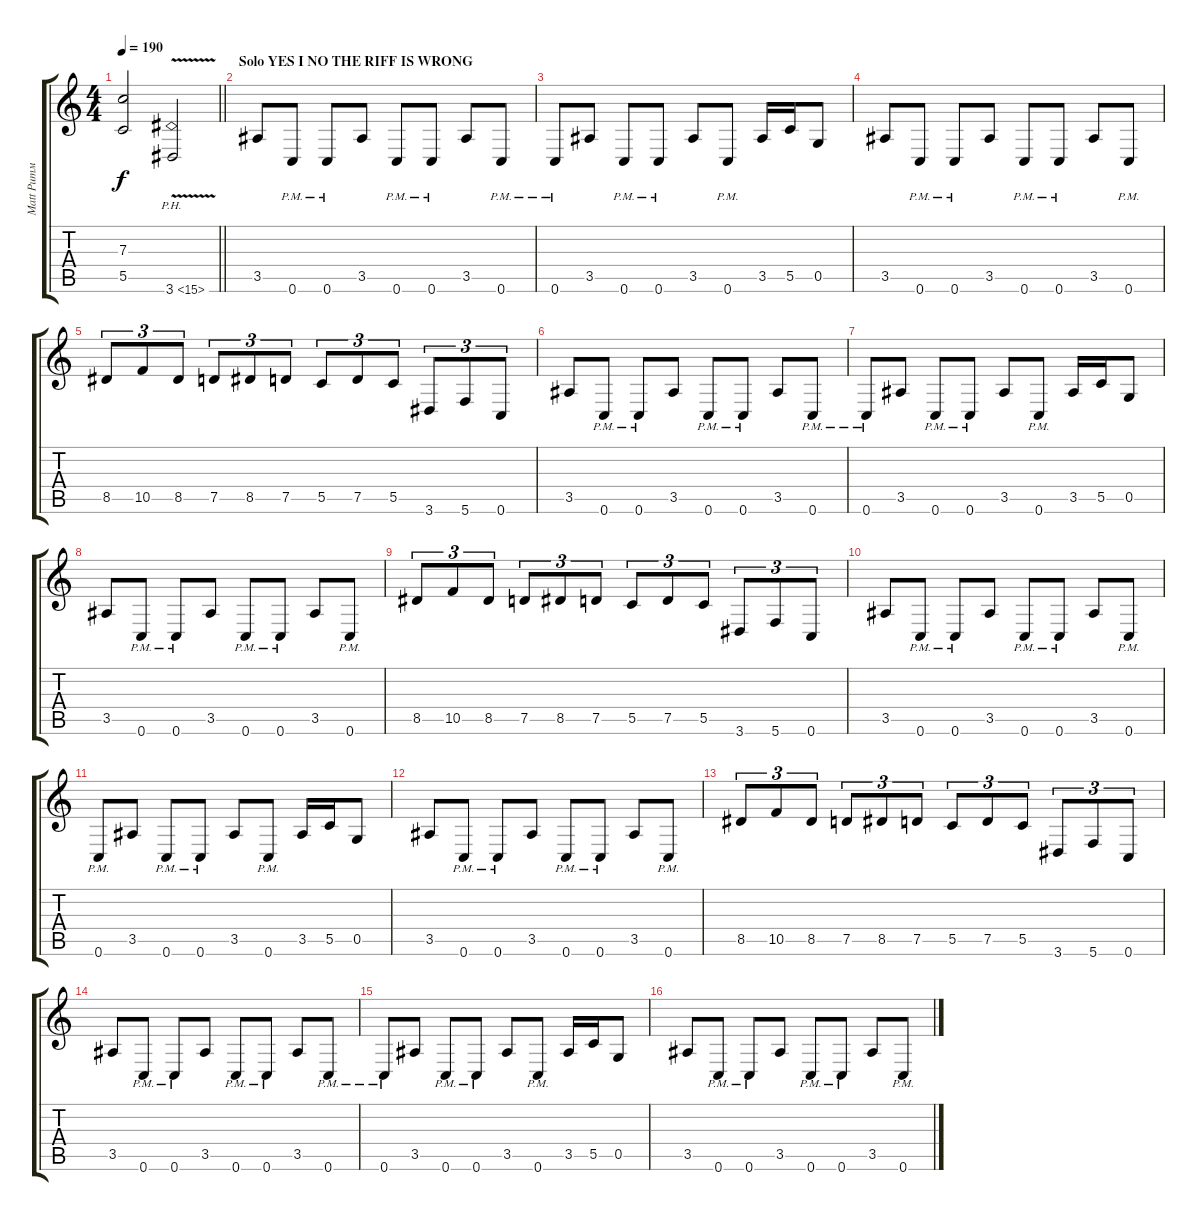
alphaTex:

\track ("Matt Ритм" "Matt Ритм") {instrument distortionguitar}
\staff {score tabs}
\tuning (D4 A3 F3 C3 G2 C2) {hide}
\ts (4 4)
\tempo 190
\clef g2
\barLineRight lightlight
\ks c
(7.3{t} 5.5{t}).2{dy f} 3.6{ph 12 v}.2 |
\section ("" "Solo YES I NO THE RIFF IS WRONG")
3.5.8 0.6{pm}.8 0.6{pm}.8 3.5.8 0.6{pm}.8 0.6{pm}.8 3.5.8 0.6{pm}.8 |
0.6{pm}.8 3.5.8 0.6{pm}.8 0.6{pm}.8 3.5.8 0.6{pm}.8 3.5.16 5.5.16 0.5.8 |
3.5.8 0.6{pm}.8 0.6{pm}.8 3.5.8 0.6{pm}.8 0.6{pm}.8 3.5.8 0.6{pm}.8 |
8.5.8{tu (3 2)} 10.5.8{tu (3 2)} 8.5.8{tu (3 2)} 7.5.8{tu (3 2)} 8.5.8{tu (3 2)} 7.5.8{tu (3 2)} 5.5.8{tu (3 2)} 7.5.8{tu (3 2)} 5.5.8{tu (3 2)} 3.6.8{tu (3 2)} 5.6.8{tu (3 2)} 0.6.8{tu (3 2)} |
3.5.8 0.6{pm}.8 0.6{pm}.8 3.5.8 0.6{pm}.8 0.6{pm}.8 3.5.8 0.6{pm}.8 |
0.6{pm}.8 3.5.8 0.6{pm}.8 0.6{pm}.8 3.5.8 0.6{pm}.8 3.5.16 5.5.16 0.5.8 |
3.5.8 0.6{pm}.8 0.6{pm}.8 3.5.8 0.6{pm}.8 0.6{pm}.8 3.5.8 0.6{pm}.8 |
8.5.8{tu (3 2)} 10.5.8{tu (3 2)} 8.5.8{tu (3 2)} 7.5.8{tu (3 2)} 8.5.8{tu (3 2)} 7.5.8{tu (3 2)} 5.5.8{tu (3 2)} 7.5.8{tu (3 2)} 5.5.8{tu (3 2)} 3.6.8{tu (3 2)} 5.6.8{tu (3 2)} 0.6.8{tu (3 2)} |
3.5.8 0.6{pm}.8 0.6{pm}.8 3.5.8 0.6{pm}.8 0.6{pm}.8 3.5.8 0.6{pm}.8 |
0.6{pm}.8 3.5.8 0.6{pm}.8 0.6{pm}.8 3.5.8 0.6{pm}.8 3.5.16 5.5.16 0.5.8 |
3.5.8 0.6{pm}.8 0.6{pm}.8 3.5.8 0.6{pm}.8 0.6{pm}.8 3.5.8 0.6{pm}.8 |
8.5.8{tu (3 2)} 10.5.8{tu (3 2)} 8.5.8{tu (3 2)} 7.5.8{tu (3 2)} 8.5.8{tu (3 2)} 7.5.8{tu (3 2)} 5.5.8{tu (3 2)} 7.5.8{tu (3 2)} 5.5.8{tu (3 2)} 3.6.8{tu (3 2)} 5.6.8{tu (3 2)} 0.6.8{tu (3 2)} |
3.5.8 0.6{pm}.8 0.6{pm}.8 3.5.8 0.6{pm}.8 0.6{pm}.8 3.5.8 0.6{pm}.8 |
0.6{pm}.8 3.5.8 0.6{pm}.8 0.6{pm}.8 3.5.8 0.6{pm}.8 3.5.16 5.5.16 0.5.8 |
3.5.8 0.6{pm}.8 0.6{pm}.8 3.5.8 0.6{pm}.8 0.6{pm}.8 3.5.8 0.6{pm}.8
